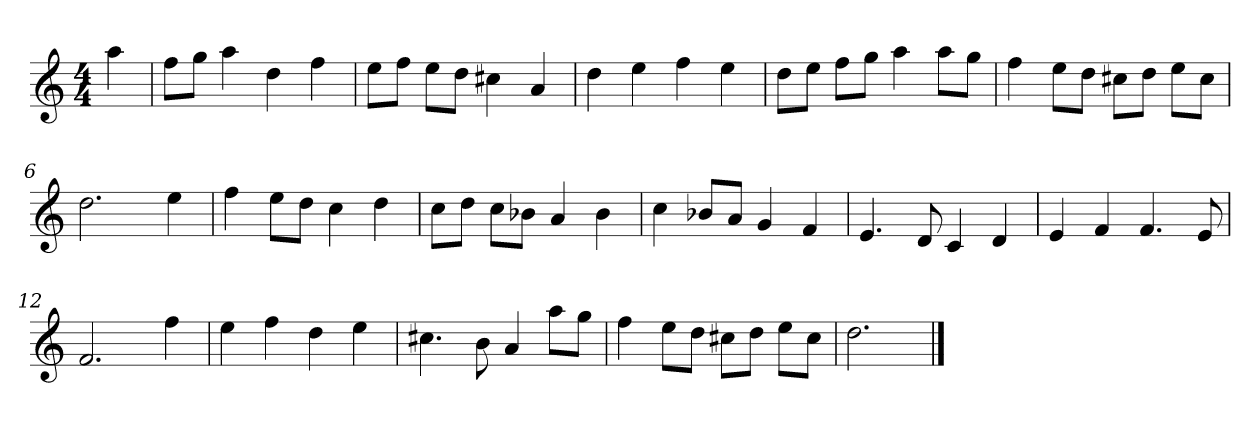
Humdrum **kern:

**kern
*part1
*staff1
*k[]
*M4/4
*MM120
=
4aa
=1
8ffL
8ggJ
4aa
4dd
4ff
=2
8eeL
8ffJ
8eeL
8ddJ
4cc#X
4a
=3
4dd
4ee
4ff
4ee
=4
8ddL
8eeJ
8ffL
8ggJ
4aa
8aaL
8ggJ
=5
4ff
8eeL
8ddJ
8cc#XL
8ddJ
8eeL
8cc#J
=6
2.dd
4ee
=7
4ff
8eeL
8ddJ
4cc
4dd
=8
8ccL
8ddJ
8ccL
8b-XJ
4a
4b-
=9
4cc
8b-XL
8aJ
4g
4f
=10
4.e
8d
4c
4d
=11
4e
4f
4.f
8e
=12
2.f
4ff
=13
4ee
4ff
4dd
4ee
=14
4.cc#X
8b
4a
8aaL
8ggJ
=15
4ff
8eeL
8ddJ
8cc#XL
8ddJ
8eeL
8cc#J
=16
2.dd
==
*-
